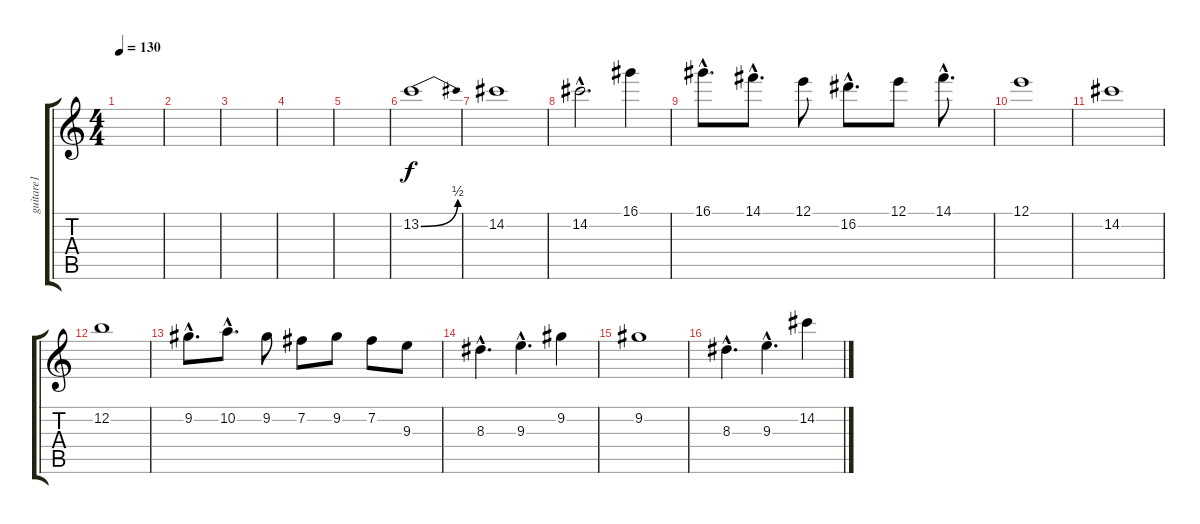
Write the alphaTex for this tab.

\track ("guitare1" "guitare1") {instrument acousticguitarsteel}
\staff {score tabs}
\tuning (E4 B3 G3 D3 A2 E2) {hide}
\ts (4 4)
\tempo 130
\clef g2
\ks c
|
|
|
|
|
13.2{be (bend 0 0 60 2)}.1{instrument distortionguitar} |
14.2.1 |
14.2{hac}.2{d} 16.1.4 |
16.1{hac}.8{d} 14.1{hac}.8{d} 12.1.8 16.2{hac}.8{d} 12.1.8 14.1{hac}.8{d} |
12.1.1 |
14.2.1 |
12.2.1 |
9.2{hac}.8{d} 10.2{hac}.8{d} 9.2.8 7.2.8 9.2.8 7.2.8 9.3.8 |
8.3{hac}.4{d} 9.3{hac}.4{d} 9.2.4 |
9.2.1 |
8.3{hac}.4{d} 9.3{hac}.4{d} 14.2.4
